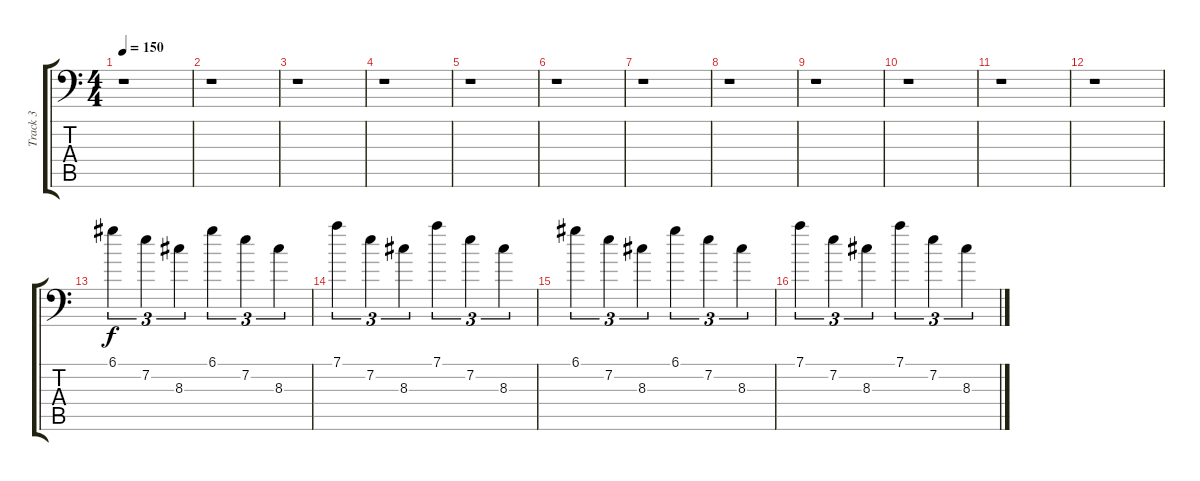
\track ("Track 3" "Track 3") {instrument electricguitarjazz}
\staff {score tabs}
\tuning (D4 A3 F3 A2 E2 A1) {hide}
\ts (4 4)
\tempo 150
\clef f4
\ks c
r.1{dy f instrument electricguitarjazz} |
r.1 |
r.1 |
r.1 |
r.1 |
r.1 |
r.1 |
r.1 |
r.1 |
r.1 |
r.1 |
r.1 |
6.1.4{tu (3 2)} 7.2.4{tu (3 2)} 8.3.4{tu (3 2)} 6.1.4{tu (3 2)} 7.2.4{tu (3 2)} 8.3.4{tu (3 2)} |
7.1.4{tu (3 2)} 7.2.4{tu (3 2)} 8.3.4{tu (3 2)} 7.1.4{tu (3 2)} 7.2.4{tu (3 2)} 8.3.4{tu (3 2)} |
6.1.4{tu (3 2)} 7.2.4{tu (3 2)} 8.3.4{tu (3 2)} 6.1.4{tu (3 2)} 7.2.4{tu (3 2)} 8.3.4{tu (3 2)} |
7.1.4{tu (3 2)} 7.2.4{tu (3 2)} 8.3.4{tu (3 2)} 7.1.4{tu (3 2)} 7.2.4{tu (3 2)} 8.3.4{tu (3 2)}
